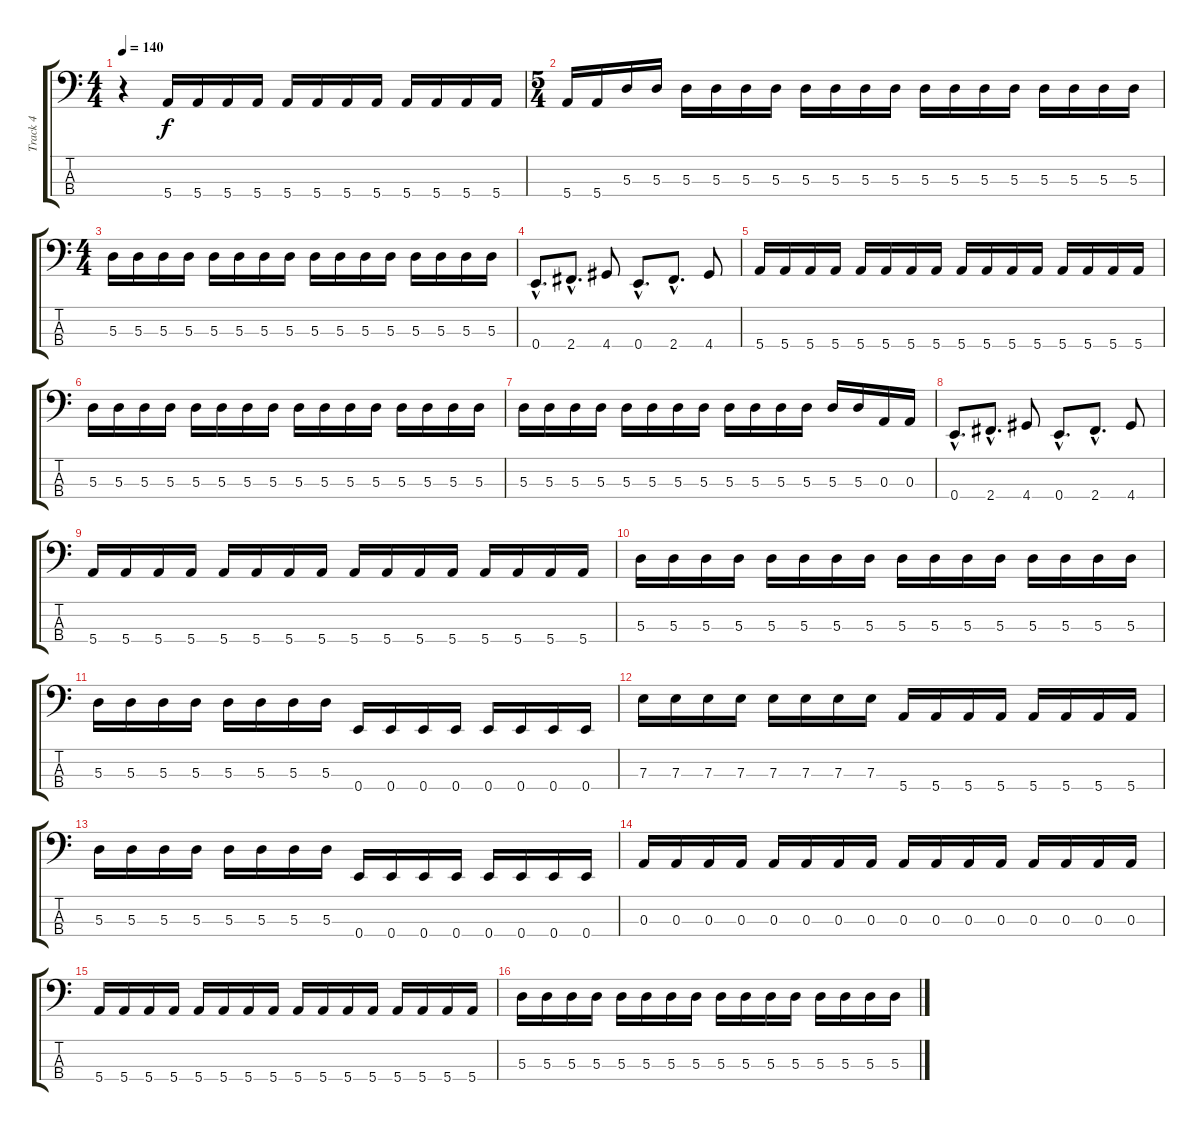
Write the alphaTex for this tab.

\track ("Track 4" "Track 4") {instrument electricbasspick}
\staff {score tabs}
\tuning (G2 D2 A1 E1) {hide}
\ts (4 4)
\tempo 140
\clef f4
\ks c
r.4{dy f instrument electricbasspick} 5.4.16 5.4.16 5.4.16 5.4.16 5.4.16 5.4.16 5.4.16 5.4.16 5.4.16 5.4.16 5.4.16 5.4.16 |
\ts (5 4)
5.4.16 5.4.16 5.3.16 5.3.16 5.3.16 5.3.16 5.3.16 5.3.16 5.3.16 5.3.16 5.3.16 5.3.16 5.3.16 5.3.16 5.3.16 5.3.16 5.3.16 5.3.16 5.3.16 5.3.16 |
\ts (4 4)
5.3.16 5.3.16 5.3.16 5.3.16 5.3.16 5.3.16 5.3.16 5.3.16 5.3.16 5.3.16 5.3.16 5.3.16 5.3.16 5.3.16 5.3.16 5.3.16 |
0.4{hac}.8{d} 2.4{hac}.8{d} 4.4.8 0.4{hac}.8{d} 2.4{hac}.8{d} 4.4.8 |
5.4.16 5.4.16 5.4.16 5.4.16 5.4.16 5.4.16 5.4.16 5.4.16 5.4.16 5.4.16 5.4.16 5.4.16 5.4.16 5.4.16 5.4.16 5.4.16 |
5.3.16 5.3.16 5.3.16 5.3.16 5.3.16 5.3.16 5.3.16 5.3.16 5.3.16 5.3.16 5.3.16 5.3.16 5.3.16 5.3.16 5.3.16 5.3.16 |
5.3.16 5.3.16 5.3.16 5.3.16 5.3.16 5.3.16 5.3.16 5.3.16 5.3.16 5.3.16 5.3.16 5.3.16 5.3.16 5.3.16 0.3.16 0.3.16 |
0.4{hac}.8{d} 2.4{hac}.8{d} 4.4.8 0.4{hac}.8{d} 2.4{hac}.8{d} 4.4.8 |
5.4.16 5.4.16 5.4.16 5.4.16 5.4.16 5.4.16 5.4.16 5.4.16 5.4.16 5.4.16 5.4.16 5.4.16 5.4.16 5.4.16 5.4.16 5.4.16 |
5.3.16 5.3.16 5.3.16 5.3.16 5.3.16 5.3.16 5.3.16 5.3.16 5.3.16 5.3.16 5.3.16 5.3.16 5.3.16 5.3.16 5.3.16 5.3.16 |
5.3.16 5.3.16 5.3.16 5.3.16 5.3.16 5.3.16 5.3.16 5.3.16 0.4.16 0.4.16 0.4.16 0.4.16 0.4.16 0.4.16 0.4.16 0.4.16 |
7.3.16 7.3.16 7.3.16 7.3.16 7.3.16 7.3.16 7.3.16 7.3.16 5.4.16 5.4.16 5.4.16 5.4.16 5.4.16 5.4.16 5.4.16 5.4.16 |
5.3.16 5.3.16 5.3.16 5.3.16 5.3.16 5.3.16 5.3.16 5.3.16 0.4.16 0.4.16 0.4.16 0.4.16 0.4.16 0.4.16 0.4.16 0.4.16 |
0.3.16 0.3.16 0.3.16 0.3.16 0.3.16 0.3.16 0.3.16 0.3.16 0.3.16 0.3.16 0.3.16 0.3.16 0.3.16 0.3.16 0.3.16 0.3.16 |
5.4.16 5.4.16 5.4.16 5.4.16 5.4.16 5.4.16 5.4.16 5.4.16 5.4.16 5.4.16 5.4.16 5.4.16 5.4.16 5.4.16 5.4.16 5.4.16 |
5.3.16 5.3.16 5.3.16 5.3.16 5.3.16 5.3.16 5.3.16 5.3.16 5.3.16 5.3.16 5.3.16 5.3.16 5.3.16 5.3.16 5.3.16 5.3.16
